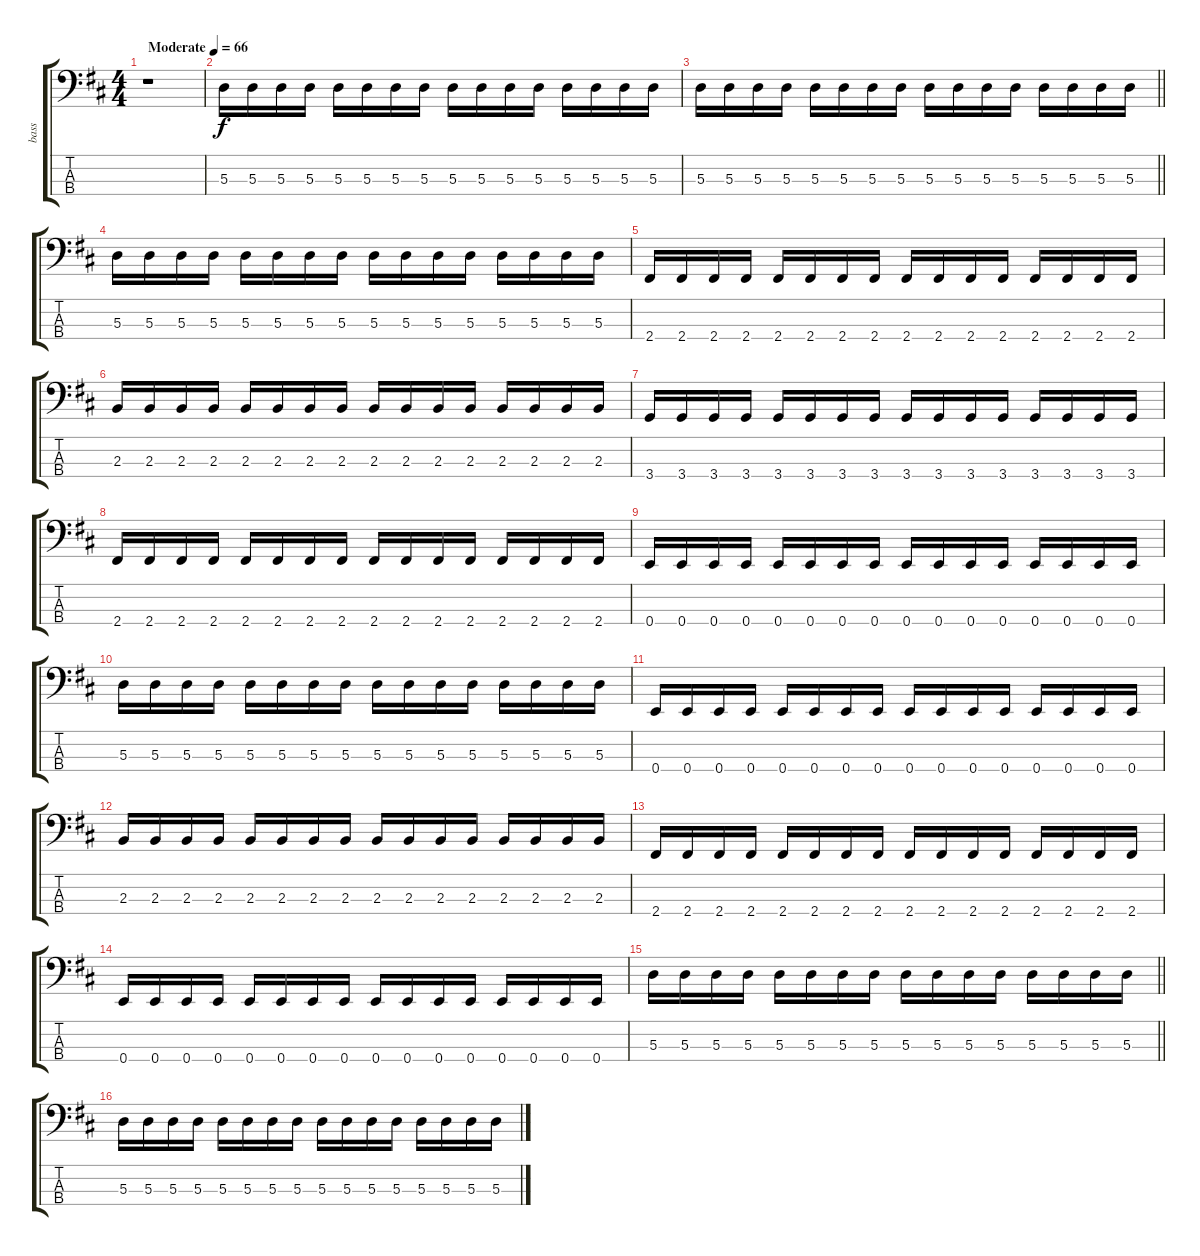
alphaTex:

\track ("bass" "bass") {instrument electricbassfinger}
\staff {score tabs}
\tuning (G2 D2 A1 E1) {hide}
\ts (4 4)
\tempo (66 "Moderate")
\clef f4
\ks d
r.1{dy f instrument electricbassfinger} |
5.3.16 5.3.16 5.3.16 5.3.16 5.3.16 5.3.16 5.3.16 5.3.16 5.3.16 5.3.16 5.3.16 5.3.16 5.3.16 5.3.16 5.3.16 5.3.16 |
\barLineRight lightlight
5.3.16 5.3.16 5.3.16 5.3.16 5.3.16 5.3.16 5.3.16 5.3.16 5.3.16 5.3.16 5.3.16 5.3.16 5.3.16 5.3.16 5.3.16 5.3.16 |
5.3.16 5.3.16 5.3.16 5.3.16 5.3.16 5.3.16 5.3.16 5.3.16 5.3.16 5.3.16 5.3.16 5.3.16 5.3.16 5.3.16 5.3.16 5.3.16 |
2.4.16 2.4.16 2.4.16 2.4.16 2.4.16 2.4.16 2.4.16 2.4.16 2.4.16 2.4.16 2.4.16 2.4.16 2.4.16 2.4.16 2.4.16 2.4.16 |
2.3.16 2.3.16 2.3.16 2.3.16 2.3.16 2.3.16 2.3.16 2.3.16 2.3.16 2.3.16 2.3.16 2.3.16 2.3.16 2.3.16 2.3.16 2.3.16 |
3.4.16 3.4.16 3.4.16 3.4.16 3.4.16 3.4.16 3.4.16 3.4.16 3.4.16 3.4.16 3.4.16 3.4.16 3.4.16 3.4.16 3.4.16 3.4.16 |
2.4.16 2.4.16 2.4.16 2.4.16 2.4.16 2.4.16 2.4.16 2.4.16 2.4.16 2.4.16 2.4.16 2.4.16 2.4.16 2.4.16 2.4.16 2.4.16 |
0.4.16 0.4.16 0.4.16 0.4.16 0.4.16 0.4.16 0.4.16 0.4.16 0.4.16 0.4.16 0.4.16 0.4.16 0.4.16 0.4.16 0.4.16 0.4.16 |
5.3.16 5.3.16 5.3.16 5.3.16 5.3.16 5.3.16 5.3.16 5.3.16 5.3.16 5.3.16 5.3.16 5.3.16 5.3.16 5.3.16 5.3.16 5.3.16 |
0.4.16 0.4.16 0.4.16 0.4.16 0.4.16 0.4.16 0.4.16 0.4.16 0.4.16 0.4.16 0.4.16 0.4.16 0.4.16 0.4.16 0.4.16 0.4.16 |
2.3.16 2.3.16 2.3.16 2.3.16 2.3.16 2.3.16 2.3.16 2.3.16 2.3.16 2.3.16 2.3.16 2.3.16 2.3.16 2.3.16 2.3.16 2.3.16 |
2.4.16 2.4.16 2.4.16 2.4.16 2.4.16 2.4.16 2.4.16 2.4.16 2.4.16 2.4.16 2.4.16 2.4.16 2.4.16 2.4.16 2.4.16 2.4.16 |
0.4.16 0.4.16 0.4.16 0.4.16 0.4.16 0.4.16 0.4.16 0.4.16 0.4.16 0.4.16 0.4.16 0.4.16 0.4.16 0.4.16 0.4.16 0.4.16 |
\barLineRight lightlight
5.3.16 5.3.16 5.3.16 5.3.16 5.3.16 5.3.16 5.3.16 5.3.16 5.3.16 5.3.16 5.3.16 5.3.16 5.3.16 5.3.16 5.3.16 5.3.16 |
5.3.16 5.3.16 5.3.16 5.3.16 5.3.16 5.3.16 5.3.16 5.3.16 5.3.16 5.3.16 5.3.16 5.3.16 5.3.16 5.3.16 5.3.16 5.3.16
